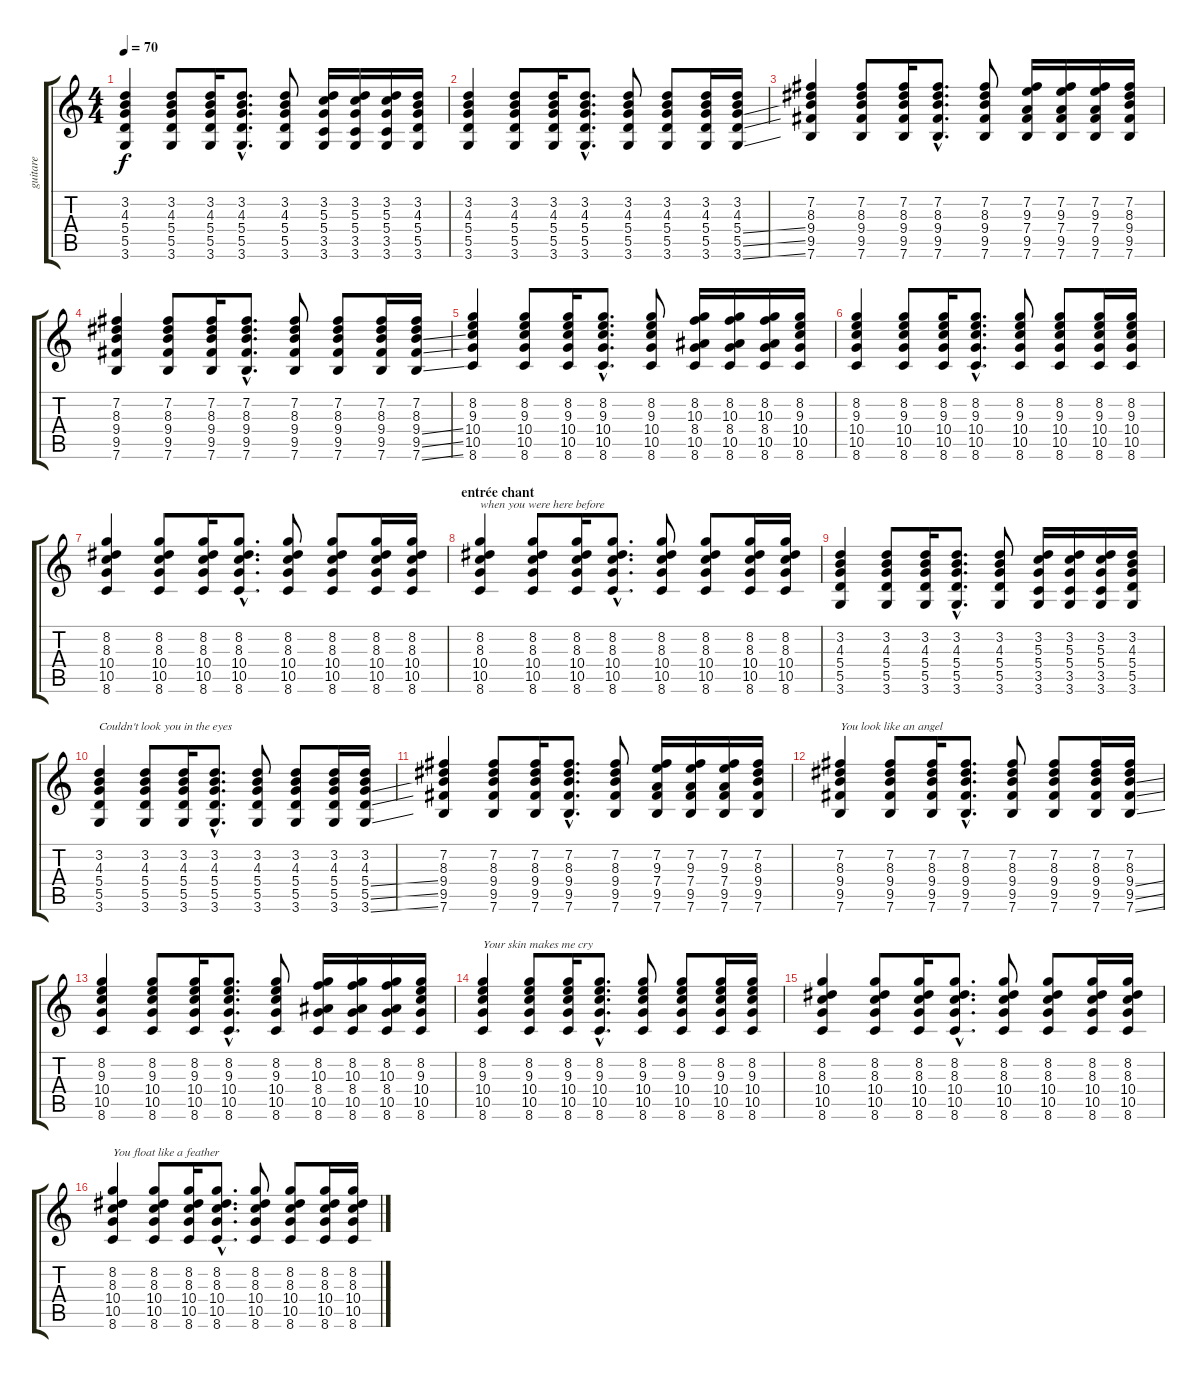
\track ("guitare" "guitare") {instrument acousticguitarsteel}
\staff {score tabs}
\tuning (E4 B3 G3 D3 A2 E2) {hide}
\ts (4 4)
\tempo 70
\clef g2
\ks c
(3.2 4.3 5.4 5.5 3.6).4{dy f instrument acousticguitarsteel} (3.2 4.3 5.4 5.5 3.6).8 (3.2 4.3 5.4 5.5 3.6).16 (3.2{hac} 4.3{hac} 5.4{hac} 5.5{hac} 3.6{hac}).8{d} (3.2 4.3 5.4 5.5 3.6).8 (3.2 5.3 5.4 3.5 3.6).16 (3.2 5.3 5.4 3.5 3.6).16 (3.2 5.3 5.4 3.5 3.6).16 (3.2 4.3 5.4 5.5 3.6).16 |
(3.2 4.3 5.4 5.5 3.6).4 (3.2 4.3 5.4 5.5 3.6).8 (3.2 4.3 5.4 5.5 3.6).16 (3.2{hac} 4.3{hac} 5.4{hac} 5.5{hac} 3.6{hac}).8{d} (3.2 4.3 5.4 5.5 3.6).8 (3.2 4.3 5.4 5.5 3.6).8 (3.2 4.3 5.4 5.5 3.6).16 (3.2 4.3 5.4{ss} 5.5{ss} 3.6{ss}).16 |
(7.2 8.3 9.4 9.5 7.6).4 (7.2 8.3 9.4 9.5 7.6).8 (7.2 8.3 9.4 9.5 7.6).16 (7.2{hac} 8.3{hac} 9.4{hac} 9.5{hac} 7.6{hac}).8{d} (7.2 8.3 9.4 9.5 7.6).8 (7.2 9.3 7.4 9.5 7.6).16 (7.2 9.3 7.4 9.5 7.6).16 (7.2 9.3 7.4 9.5 7.6).16 (7.2 8.3 9.4 9.5 7.6).16 |
(7.2 8.3 9.4 9.5 7.6).4 (7.2 8.3 9.4 9.5 7.6).8 (7.2 8.3 9.4 9.5 7.6).16 (7.2{hac} 8.3{hac} 9.4{hac} 9.5{hac} 7.6{hac}).8{d} (7.2 8.3 9.4 9.5 7.6).8 (7.2 8.3 9.4 9.5 7.6).8 (7.2 8.3 9.4 9.5 7.6).16 (7.2 8.3 9.4{ss} 9.5{ss} 7.6{ss}).16 |
(8.2 9.3 10.4 10.5 8.6).4 (8.2 9.3 10.4 10.5 8.6).8 (8.2 9.3 10.4 10.5 8.6).16 (8.2{hac} 9.3{hac} 10.4{hac} 10.5{hac} 8.6{hac}).8{d} (8.2 9.3 10.4 10.5 8.6).8 (8.2 10.3 8.4 10.5 8.6).16 (8.2 10.3 8.4 10.5 8.6).16 (8.2 10.3 8.4 10.5 8.6).16 (8.2 9.3 10.4 10.5 8.6).16 |
(8.2 9.3 10.4 10.5 8.6).4 (8.2 9.3 10.4 10.5 8.6).8 (8.2 9.3 10.4 10.5 8.6).16 (8.2{hac} 9.3{hac} 10.4{hac} 10.5{hac} 8.6{hac}).8{d} (8.2 9.3 10.4 10.5 8.6).8 (8.2 9.3 10.4 10.5 8.6).8 (8.2 9.3 10.4 10.5 8.6).16 (8.2 9.3 10.4 10.5 8.6).16 |
(8.2 8.3 10.4 10.5 8.6).4 (8.2 8.3 10.4 10.5 8.6).8 (8.2 8.3 10.4 10.5 8.6).16 (8.2{hac} 8.3{hac} 10.4{hac} 10.5{hac} 8.6{hac}).8{d} (8.2 8.3 10.4 10.5 8.6).8 (8.2 8.3 10.4 10.5 8.6).8 (8.2 8.3 10.4 10.5 8.6).16 (8.2 8.3 10.4 10.5 8.6).16 |
\section ("" "entrée chant")
(8.2 8.3 10.4 10.5 8.6).4{txt "when you were here before"} (8.2 8.3 10.4 10.5 8.6).8 (8.2 8.3 10.4 10.5 8.6).16 (8.2{hac} 8.3{hac} 10.4{hac} 10.5{hac} 8.6{hac}).8{d} (8.2 8.3 10.4 10.5 8.6).8 (8.2 8.3 10.4 10.5 8.6).8 (8.2 8.3 10.4 10.5 8.6).16 (8.2 8.3 10.4 10.5 8.6).16 |
(3.2 4.3 5.4 5.5 3.6).4 (3.2 4.3 5.4 5.5 3.6).8 (3.2 4.3 5.4 5.5 3.6).16 (3.2{hac} 4.3{hac} 5.4{hac} 5.5{hac} 3.6{hac}).8{d} (3.2 4.3 5.4 5.5 3.6).8 (3.2 5.3 5.4 3.5 3.6).16 (3.2 5.3 5.4 3.5 3.6).16 (3.2 5.3 5.4 3.5 3.6).16 (3.2 4.3 5.4 5.5 3.6).16 |
(3.2 4.3 5.4 5.5 3.6).4{txt "Couldn't look you in the eyes"} (3.2 4.3 5.4 5.5 3.6).8 (3.2 4.3 5.4 5.5 3.6).16 (3.2{hac} 4.3{hac} 5.4{hac} 5.5{hac} 3.6{hac}).8{d} (3.2 4.3 5.4 5.5 3.6).8 (3.2 4.3 5.4 5.5 3.6).8 (3.2 4.3 5.4 5.5 3.6).16 (3.2 4.3 5.4{ss} 5.5{ss} 3.6{ss}).16 |
(7.2 8.3 9.4 9.5 7.6).4 (7.2 8.3 9.4 9.5 7.6).8 (7.2 8.3 9.4 9.5 7.6).16 (7.2{hac} 8.3{hac} 9.4{hac} 9.5{hac} 7.6{hac}).8{d} (7.2 8.3 9.4 9.5 7.6).8 (7.2 9.3 7.4 9.5 7.6).16 (7.2 9.3 7.4 9.5 7.6).16 (7.2 9.3 7.4 9.5 7.6).16 (7.2 8.3 9.4 9.5 7.6).16 |
(7.2 8.3 9.4 9.5 7.6).4{txt "You look like an angel"} (7.2 8.3 9.4 9.5 7.6).8 (7.2 8.3 9.4 9.5 7.6).16 (7.2{hac} 8.3{hac} 9.4{hac} 9.5{hac} 7.6{hac}).8{d} (7.2 8.3 9.4 9.5 7.6).8 (7.2 8.3 9.4 9.5 7.6).8 (7.2 8.3 9.4 9.5 7.6).16 (7.2 8.3 9.4{ss} 9.5{ss} 7.6{ss}).16 |
(8.2 9.3 10.4 10.5 8.6).4 (8.2 9.3 10.4 10.5 8.6).8 (8.2 9.3 10.4 10.5 8.6).16 (8.2{hac} 9.3{hac} 10.4{hac} 10.5{hac} 8.6{hac}).8{d} (8.2 9.3 10.4 10.5 8.6).8 (8.2 10.3 8.4 10.5 8.6).16 (8.2 10.3 8.4 10.5 8.6).16 (8.2 10.3 8.4 10.5 8.6).16 (8.2 9.3 10.4 10.5 8.6).16 |
(8.2 9.3 10.4 10.5 8.6).4{txt "Your skin makes me cry"} (8.2 9.3 10.4 10.5 8.6).8 (8.2 9.3 10.4 10.5 8.6).16 (8.2{hac} 9.3{hac} 10.4{hac} 10.5{hac} 8.6{hac}).8{d} (8.2 9.3 10.4 10.5 8.6).8 (8.2 9.3 10.4 10.5 8.6).8 (8.2 9.3 10.4 10.5 8.6).16 (8.2 9.3 10.4 10.5 8.6).16 |
(8.2 8.3 10.4 10.5 8.6).4 (8.2 8.3 10.4 10.5 8.6).8 (8.2 8.3 10.4 10.5 8.6).16 (8.2{hac} 8.3{hac} 10.4{hac} 10.5{hac} 8.6{hac}).8{d} (8.2 8.3 10.4 10.5 8.6).8 (8.2 8.3 10.4 10.5 8.6).8 (8.2 8.3 10.4 10.5 8.6).16 (8.2 8.3 10.4 10.5 8.6).16 |
(8.2 8.3 10.4 10.5 8.6).4{txt "You float like a feather"} (8.2 8.3 10.4 10.5 8.6).8 (8.2 8.3 10.4 10.5 8.6).16 (8.2{hac} 8.3{hac} 10.4{hac} 10.5{hac} 8.6{hac}).8{d} (8.2 8.3 10.4 10.5 8.6).8 (8.2 8.3 10.4 10.5 8.6).8 (8.2 8.3 10.4 10.5 8.6).16 (8.2 8.3 10.4 10.5 8.6).16
